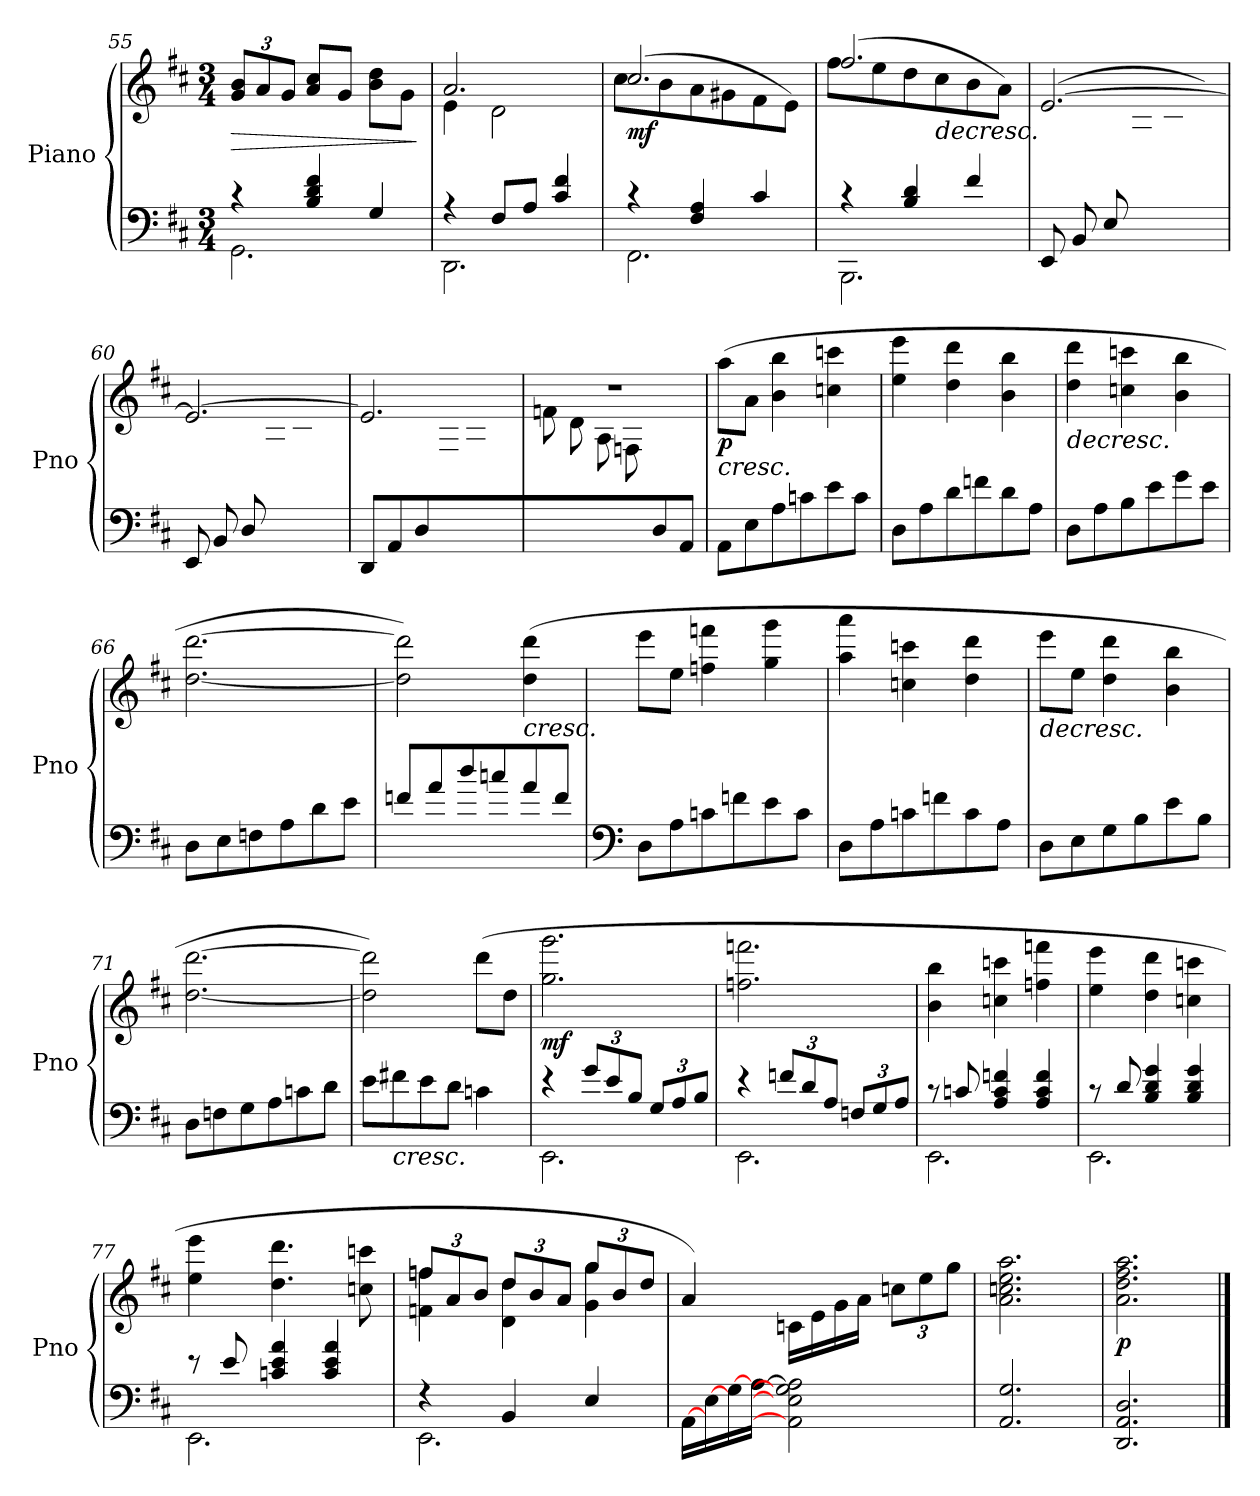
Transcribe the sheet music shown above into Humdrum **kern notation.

**kern	**kern	**dynam
*part1	*part1	*part1
*staff2	*staff1	*staff1/2
*I"Piano	*	*
*I'Pno	*	*
*clefF4	*clefG2	*
*k[f#c#]	*k[f#c#]	*
*M3/4	*M3/4	*
=55	=55	=55
*^	*	*
*	*	*Xbrackettup	*
!	!	!	!LO:HP:b
4r	2.GG\	12g/ 12b/L	>
.	.	12a/	.
.	.	12g/J	.
4B/ 4d/ 4f#/	.	8a/ 8cc#/L	.
.	.	8g/J	.
4G/	.	8b\ 8dd\L	.
.	.	8g\J	.
*v	*v	*	*
.	.	]
=56	=56	=56
*^	*^	*
4r	2.DD\	2.a/	4e\	.
8F#/L	.	.	2d\	.
8A/J	.	.	.	.
4c#/ 4f#/	.	.	.	.
=57	=57	=57	=57	=57
!	!	!	!	!LO:DY:b
4r	2.FF#\	(>2.cc#/	8cc#\L	mf
.	.	.	8b\	.
4F#/ 4A/	.	.	8a\	.
.	.	.	8g#X\	.
4c#/	.	.	8f#<\	.
.	.	.	8e<\J)	.
=58	=58	=58	=58	=58
4r	2.BBB\	(>2.ff#/	8ff#\L	.
.	.	.	8ee\	.
4B/ 4d/	.	.	8dd\	.
!	!	!	!	!LO:HP:b
.	.	.	8cc#\	>
4f#/	.	.	8b<\	.
.	.	.	8a<\J)	.
*v	*v	*	*	*
!!LO:PB:g=z	!!
=59	=59	=59	=59
(<8EE/L	(>[2.e/	4.ryy	.
8BB/	.	.	.
8E/	.	.	.
4.ryy	.	8G\	.
.	.	8B\	.
.	.	8e\J)	.
=60	=60	=60	=60
(<8EE/L	2.e/_	4.ryy	.
8BB/	.	.	.
8D/	.	.	.
4.ryy	.	8G\	.
.	.	8B\	.
.	.	8d\J)	.
=61	=61	=61	=61
8DD/L	2.e/]	4.ryy	.
8AA/	.	.	.
8D/	.	.	.
4.ryy	.	8Fn\	.
.	.	8A\	.
.	.	8d\J	.
=62	=62	=62	=62
2ryy	2.r	8fn<\L	.
.	.	8d\	.
.	.	8A\	.
.	.	8Fn\)	.
8D/	.	4ryy	.
8AA/J	.	.	.
*	*v	*v	*
=63	=63	=63
!	!	!LO:HP:b
!	!	!LO:DY:n=1:b
8AA\L	(>8aa\L	< p
8E\	8a\J	.
8A<\	4b\ 4bb\	.
8cn<\	.	.
8e<\	4ccn\ 4cccn\	.
8c<\J	.	.
=64	=64	=64
8D\L	4ee\ 4eee\	.
8A\	.	.
8d<\	4dd\ 4ddd\	.
8fn<\	.	.
8d<\	4b\ 4bb\	.
8A\J	.	.
.	.	]
=65	=65	=65
!	!	!LO:HP:b
8D\L	4dd\ 4ddd\	>
8A<\	.	.
8B\	4ccn\ 4cccn\	.
8e<\	.	.
8g<\	4b\ 4bb\	.
8e<\J	.	.
.	.	[
!!LO:LB:g=z
=66	=66	=66
8D\L	[2.dd\ [2.ddd\	.
8E<\	.	.
8Fn\	.	.
8A<\	.	.
8d<\	.	.
8e<\J	.	.
=67	=67	=67
8fn</L	2dd\] 2ddd\])	.
8a/	.	.
8dd</	.	.
8ccn</	.	.
!	!	!LO:HP:b
8a</	(>4dd\ 4ddd\	<
8f/J	.	.
=68	=68	=68
*clefF4	*	*
8D\L	8eee\L	.
8A\	8ee\J	.
8cn<\	4ffn\ 4fffn\	.
8fn\	.	.
8e\	4gg\ 4ggg\	.
8c\J	.	.
=69	=69	=69
8D\L	4aa\ 4aaa\	.
8A\	.	.
8cn<\	4ccn\ 4cccn\	.
8fn\	.	.
8c\	4dd\ 4ddd\	.
8A\J	.	.
.	.	]
=70	=70	=70
!	!	!LO:HP:b
8D\L	8eee\L	>
8E<\	8ee\J	.
8G<\	4dd\ 4ddd\	.
8B\	.	.
8e\	4b\ 4bb\	.
8B\J	.	.
=71	=71	=71
8D\L	[2.dd\ [2.ddd\	.
8Fn<\	.	.
8G\	.	.
8A\	.	.
8cn<\	.	.
8d<\J	.	.
.	.	[
!!LO:LB:g=z
=72	=72	=72
8e<\L	2dd\] 2ddd\])	.
!	!	!LO:HP:b=2
8f#X<\	.	<
8e\	.	.
8d\J	.	.
4cn\	(>8ddd\L	.
.	8dd\J	.
.	.	]
=73	=73	=73
*^	*	*
!	!	!	!LO:DY:b
4r	2.EE\	2.gg\ 2.ggg\	mf
*Xbrackettup	*	*	*
12g/L	.	.	.
12e/	.	.	.
12B/J	.	.	.
12G/L	.	.	.
12A/	.	.	.
12B/J	.	.	.
=74	=74	=74	=74
4r	2.EE\	2.ffn\ 2.fffn\	.
12fn/L	.	.	.
12d/	.	.	.
12A/J	.	.	.
12Fn/L	.	.	.
12G/	.	.	.
12A/J	.	.	.
=75	=75	=75	=75
8r	2.EE\	4b\ 4bb\	.
8cn/	.	.	.
4A/ 4c/ 4fn/	.	4ccn\ 4cccn\	.
4A/ 4c/ 4f/	.	4ffn\ 4fffn\	.
=76	=76	=76	=76
8r	2.EE\	4ee\ 4eee\	.
8d/	.	.	.
4B/ 4d/ 4g/	.	4dd\ 4ddd\	.
4B/ 4d/ 4g/	.	4ccn\ 4cccn\	.
=77	=77	=77	=77
8r	2.EE\	4ee\ 4eee\	.
8e/	.	.	.
4cn/ 4e/ 4a/	.	4.dd\ 4.ddd\	.
4c/ 4e/ 4a/	.	.	.
.	.	8ccn\ 8cccn\	.
*v	*v	*	*
.	.	[
!!LO:LB:g=z
=78	=78	=78
*	*MM70	*
*^	*^	*
4r	2.EE\	12ffn/L	4fn\ 4ffn\	.
.	.	12a/	.	.
.	.	12b/J	.	.
4BB/	.	12dd/L	4d\ 4dd\	.
.	.	12b/	.	.
.	.	12a/J	.	.
4E/	.	12gg/L	4g\ 4gg\	.
.	.	12b/	.	.
.	.	12dd/J	.	.
*v	*v	*	*	*
*	*v	*v	*
=79	=79	=79
(>[16AA\LL	4a/)	.
[16E\	.	.
[16G\	.	.
[16A\JJ	.	.
2AA\] 2E\] 2G\] 2A\]	16cn\LL	.
.	16e\	.
.	16g\	.
.	16a\JJ	.
.	12ccn\L	.
.	12ee\	.
.	12gg\J	.
=80	=80	=80
2.AA/ 2.G/	2.a\ 2.ccn\ 2.ee\ 2.aa\	.
=81	=81	=81
!	!	!LO:DY:b
2.DD/ 2.AA/ 2.D/	2.a\ 2.dd\ 2.ff#\ 2.aa\)	p
==	==	==
*-	*-	*-
